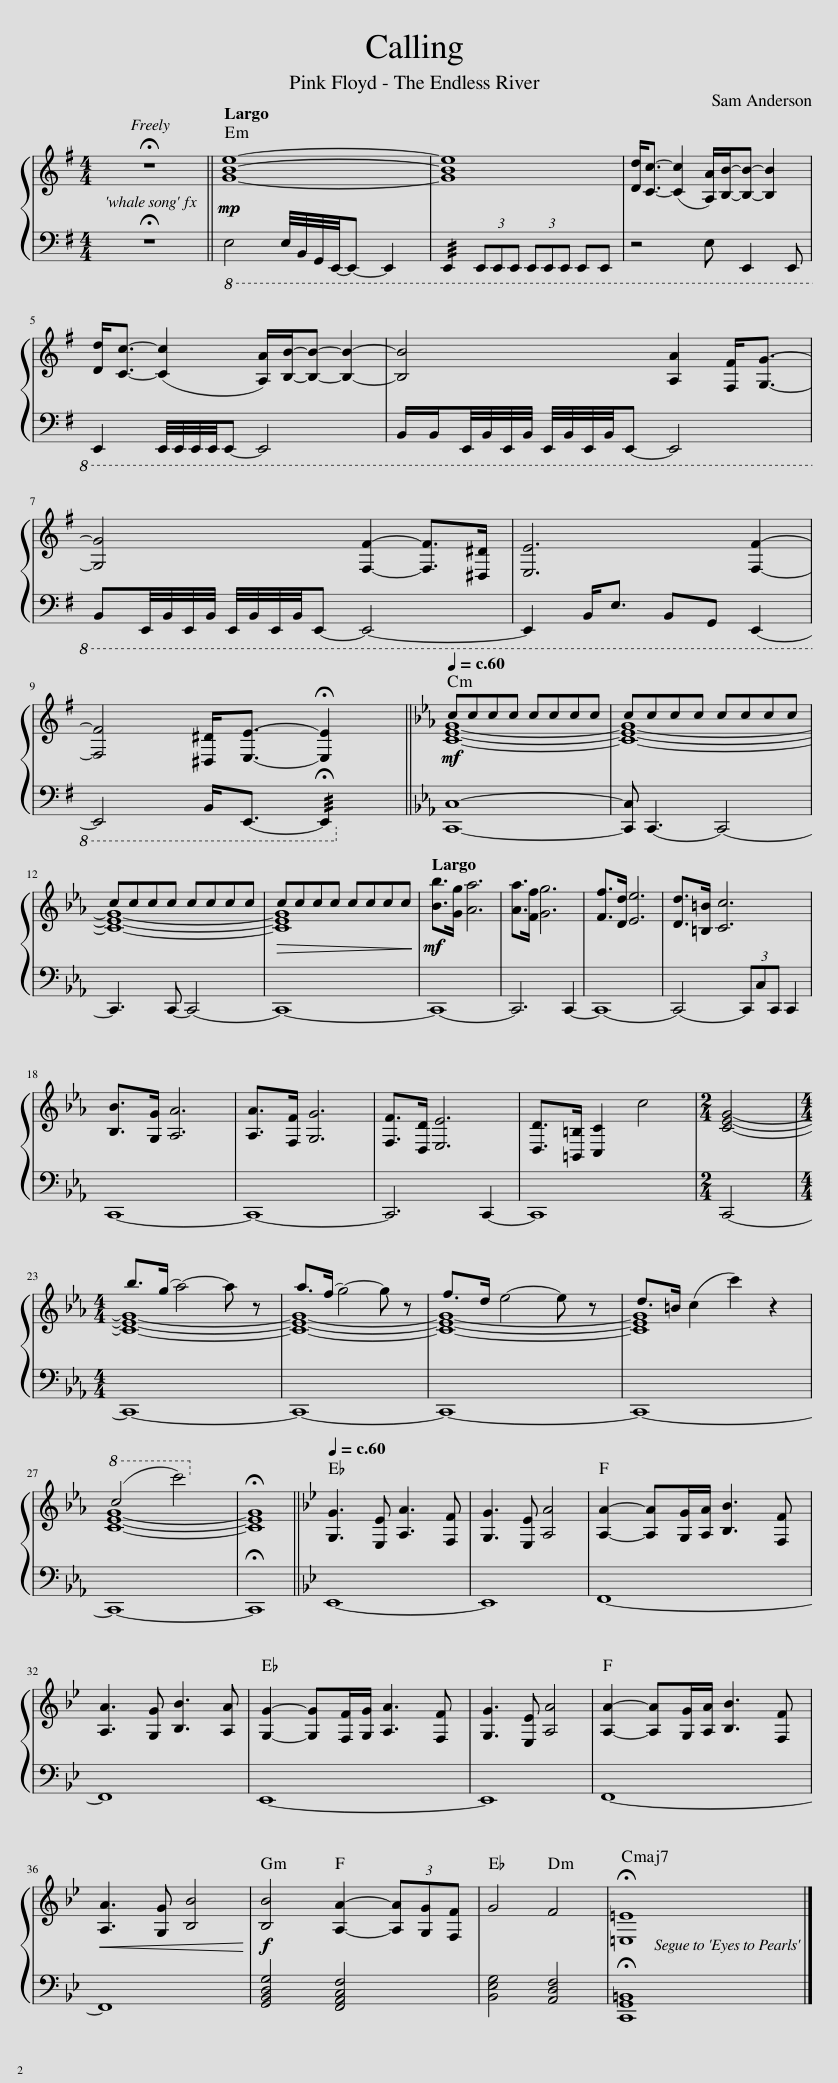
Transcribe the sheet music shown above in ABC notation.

X:1
%%score { ( 1 3 ) | 2 }
L:1/8
M:4/4
I:linebreak $
K:G
V:1 treble
V:3 treble
V:2 bass
V:1
 !fermata!z8 ||[Q:1/4=50]!mp! [GBe]8- | [GBe]8 | [Dd]<[Cc]- ([Cc]2 [A,A]/)[B,B]/-[B,B]- [B,B]2 |$ [Dd]<[Cc]- ([Cc]2 [A,A]/)[B,B]/-[B,B]- [B,B]2- | %5
 [B,B]4 [A,A]2 [F,F]<[G,G]- |$ [G,G]4 [F,F]2- [F,F]>[^D,^D] | [E,E]6 [F,F]2- |$ [F,F]4 [^D,^D]<[E,E]- !fermata![E,E]2 ||[K:Eb][Q:1/4=60]!mf! [CEG]8- | %10
 [CEG]8- |$ [CEG]8- |!>(! [CEG]8!>)! |!mf![Q:1/4=50] [Bb]>[Gg] [Aa]6 | [Aa]>[Ff] [Gg]6 | %15
 [Ff]>[Dd] [Ee]6 | [Dd]>[=B,=B] [Cc]6 |$ [B,B]>[G,G] [A,A]6 | [A,A]>[F,F] [G,G]6 | [F,F]>[D,D] [E,E]6 | %20
 [D,D]>[=B,,=B,] [C,C]2 c4 |[M:2/4] [CEG]4- |$[M:4/4] [CEG]8- | [CEG]8- | [CEG]8- | %25
 [CEG]8 |$!8va(! [ceg]8-!8va)! | !fermata![CEG]8 ||[K:Bb][Q:1/4=60] [G,G]3 [E,E] [A,A]3 [F,F] | [G,G]3 [E,E] [A,A]4 | %30
 [A,A]2- [A,A][G,G]/[A,A]/ [B,B]3 [F,F] |$ [A,A]3 [G,G] [B,B]3 [A,A] | [G,G]2- [G,G][F,F]/[G,G]/ [A,A]3 [F,F] | [G,G]3 [E,E] [A,A]4 | [A,A]2- [A,A][G,G]/[A,A]/ [B,B]3 [F,F] |$ %35
!<(! [A,A]3 [G,G] [B,B]4!<)! |!f! [B,B]4 [A,A]2- (3[A,A][G,G][F,F] | G4 F4 | !fermata![=E,=E]8 |] %39
V:2
 !fermata!z8 ||!8vb(! E,,4 E,,/4B,,,/4G,,,/4E,,,/4-E,,,- E,,,2 | !///!E,,,2 (3E,,,E,,,E,,, (3E,,,E,,,E,,, E,,,E,,, | z4 E,, E,,,2 E,,, |$ E,,,2 E,,,/4E,,,/4E,,,/4E,,,/4E,,,- E,,,4 | %5
 B,,,/B,,,/E,,,/4B,,,/4E,,,/4B,,,/4 E,,,/4B,,,/4E,,,/4B,,,/4E,,,- E,,,4 |$ B,,,E,,,/4B,,,/4E,,,/4B,,,/4 E,,,/4B,,,/4E,,,/4B,,,/4E,,,- E,,,4- | E,,,2 B,,,<E,, B,,,G,,, E,,,2- |$ E,,,4 B,,,<E,,,- !///!!fermata!E,,,2!8vb)! ||[K:Eb] [C,,C,]8- | %10
 [C,,C,] C,,3- C,,4- |$ C,,3 C,,- C,,4- | C,,8- | C,,8- | C,,6 C,,2- | %15
 C,,8- | C,,4- (3C,,C,C,, C,,2 |$ C,,8- | C,,8- | C,,6 C,,2- | %20
 C,,8 |[M:2/4] C,,4- |$[M:4/4] C,,8- | C,,8- | C,,8- | %25
 C,,8- |$ C,,8- | !fermata!C,,8 ||[K:Bb] E,,8- | E,,8 | %30
 F,,8- |$ F,,8 | E,,8- | E,,8 | F,,8- |$ %35
 F,,8 | [G,,B,,D,G,]4 [F,,A,,C,F,]4 | [B,,E,G,]4 [A,,D,F,]4 | !fermata![C,,G,,=B,,]8 |] %39
V:3
 x8 || x8 | x8 | x8 |$ x8 | %5
 x8 |$ x8 | x8 |$ x8 ||[K:Eb] cccc cccc | %10
 cccc cccc |$ cccc cccc | cccc cccc | x8 | x8 | %15
 x8 | x8 |$ x8 | x8 | x8 | %20
 x8 |[M:2/4] x4 |$[M:4/4] b>(g a4-) a z | a>(f g4-) g z | f>d e4- e z | %25
 d>=B (c2 c'2) z2 |$!8va(! (c'4 c''4)!8va)! | x8 ||[K:Bb] x8 | x8 | %30
 x8 |$ x8 | x8 | x8 | x8 |$ %35
 x8 | x8 | x8 | x8 |] %39
